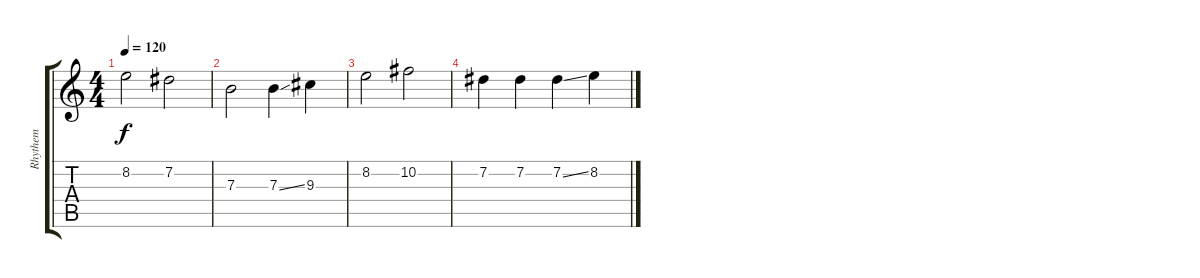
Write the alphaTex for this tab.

\track ("Rhythem" "Rhythem") {instrument distortionguitar}
\staff {score tabs}
\tuning (Db4 Ab3 E3 B2 Gb2 Db2) {hide}
\ts (4 4)
\tempo 120
\clef g2
\ks c
8.2.2{dy f instrument distortionguitar} 7.2.2 |
7.3.2 7.3{ss}.4 9.3.4 |
8.2.2 10.2.2 |
7.2.4 7.2.4 7.2{ss}.4 8.2.4
